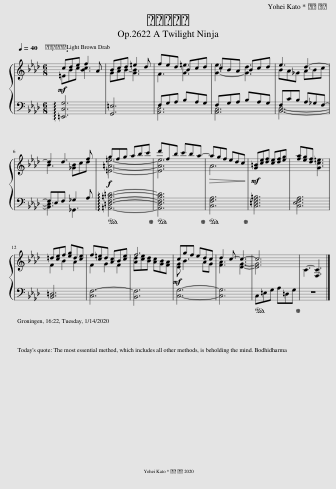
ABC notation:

X:1
%%score { ( 1 2 ) | ( 3 4 ) }
L:1/8
Q:1/4=40
M:6/8
I:linebreak $
K:Ab
V:1 treble
V:2 treble
V:3 bass
V:4 bass
V:1
!mf! =EBc- [Bc]3 | GAB- [GB]3 | F3 [G=e]3 | [G-e]3 [Gd]3 | e3 d3- |$ %5
 d2 d3 f |!f! [=E=A=e]6- | [EAe]6 |!>(! A6!>)! |!mf! [G=B][ce][df] [ce][df][eg] | %10
 [fa][eg][df] [Gc=e]3 |$ F2 B2 A2 | F2 G2 F2 | [Ad][ce][Bd] [Ac][GB][FA] |!mf! [EG] B3 AG | %15
 [FA]3 [EG]3- | [EG]6 | C3- [F,C]3 |] %18
V:2
 cde f2 A | Bcd =e2 d | fed Bcd | cBA Bcd | BA_G ABc |$ %5
 B3 [_GB]cd | gfg abc' | d'fb c'ba- | agf edc | x6 | %10
 x6 |$ =d[ce]f [eg]d[ce] | f[c=e]d [Ac]B[ce] | f6 | cgf edc | %15
 d2 c- c3- | c6 | x6 |] %18
V:3
 !arpeggio![=E,,C,G,]6 | [G,,=E,]6 | [A,,D,]6 | [A,,C,]6 | [B,,D,]6- |$ %5
 [B,,D,]3 _G,,3 |!ped! !arpeggio![=A,,=D,F,=B,=D]6-!ped-up! |!ped! [A,,D,F,B,D]6!ped-up! |!ped! [C,F,A,]6!ped-up! | [C,=E,G,=B,]6 | %10
 [C,E,F,A,]6 |$ [B,,=D,]6 | [C,F,-]6 | [B,,F,]6 | [C,G,]6- | %15
 [C,G,]6 |!ped! C,=E,G, A,=D,G,!ped-up! | z6 |] %18
V:4
 x6 | x6 | F,G,A, B,A,G, | F,G,A, B,A,G, | F,CB, A,_G,F,- |$ %5
 F,E,F, _G,2 A, | x6 | x6 | x6 | x6 | %10
 x6 |$ x6 | x6 | x6 | x6 | %15
 x6 | x6 | x6 |] %18
